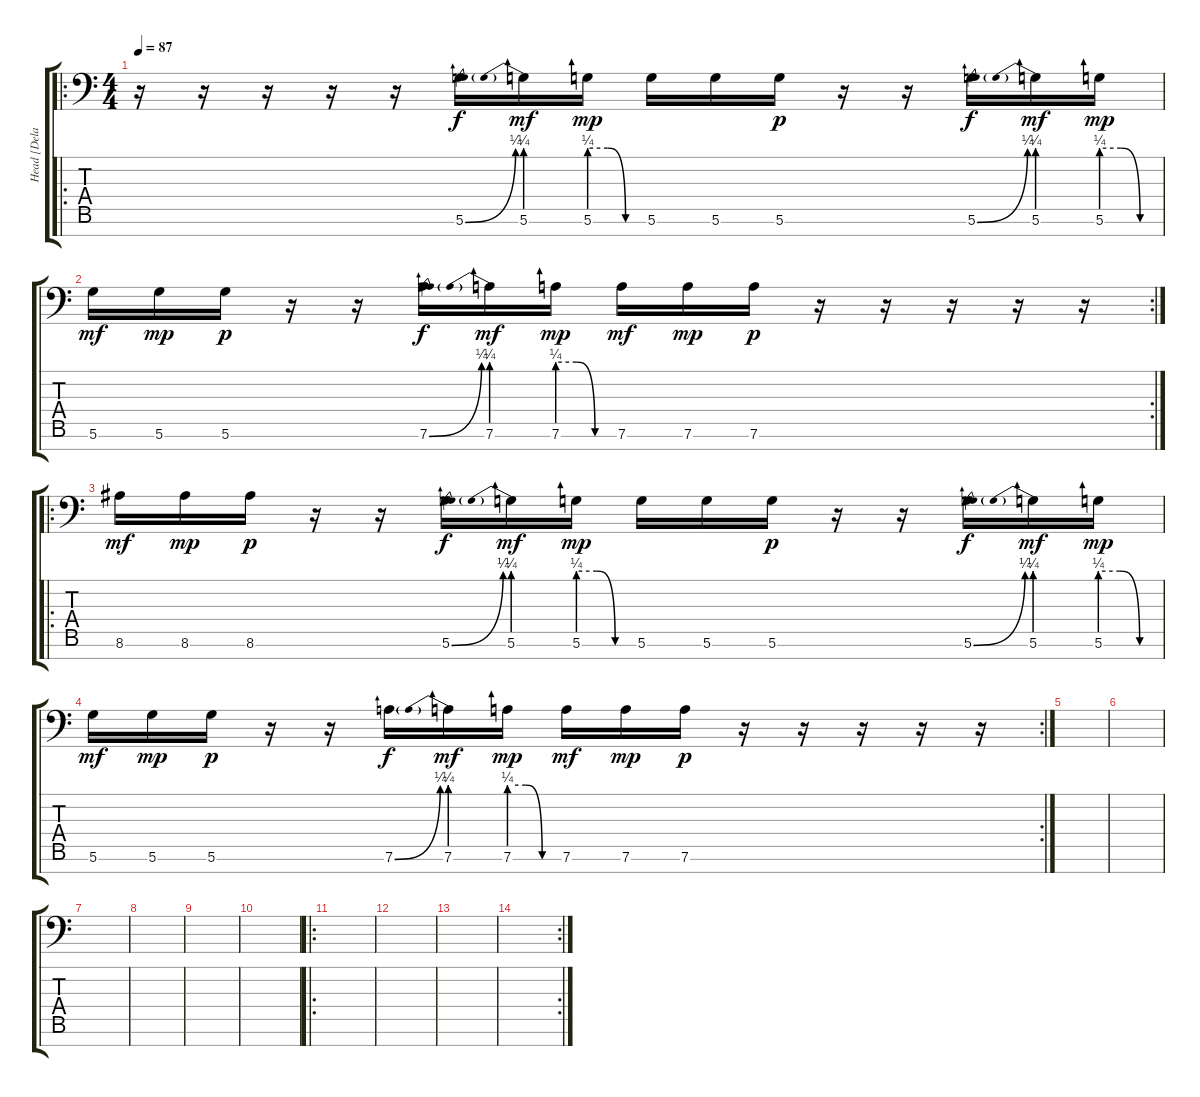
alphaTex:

\track ("Head [Delay]" "Head [Dela") {instrument electricguitarclean}
\staff {score tabs}
\tuning (D4 A3 F3 C3 G2 D2 A1) {hide}
\ro
\ts (4 4)
\tempo 87
\clef f4
\ks c
r.16{dy f instrument electricguitarclean} r.16{instrument electricguitarclean} r.16 r.16 r.16 5.6{be (bend 0 0 60 1)}.16 5.6{be (prebend 0 1 60 1)}.16{dy mf} 5.6{be (custom 0 1 20 1 40 0 60 0)}.16{dy mp} 5.6.16 5.6.16 5.6.16{dy p} r.16 r.16 5.6{be (bend 0 0 60 1)}.16{dy f} 5.6{be (prebend 0 1 60 1)}.16{dy mf} 5.6{be (custom 0 1 20 1 40 0 60 0)}.16{dy mp} |
\rc 2
5.6.16{dy mf} 5.6.16{dy mp} 5.6.16{dy p} r.16 r.16 7.6{be (bend 0 0 60 1)}.16{dy f} 7.6{be (prebend 0 1 60 1)}.16{dy mf} 7.6{be (custom 0 1 20 1 40 0 60 0)}.16{dy mp} 7.6.16{dy mf} 7.6.16{dy mp} 7.6.16{dy p} r.16 r.16 r.16 r.16 r.16 |
\ro
8.6.16{dy mf} 8.6.16{dy mp instrument electricguitarclean} 8.6.16{dy p} r.16 r.16 5.6{be (bend 0 0 60 1)}.16{dy f} 5.6{be (prebend 0 1 60 1)}.16{dy mf} 5.6{be (custom 0 1 20 1 40 0 60 0)}.16{dy mp} 5.6.16 5.6.16 5.6.16{dy p} r.16 r.16 5.6{be (bend 0 0 60 1)}.16{dy f} 5.6{be (prebend 0 1 60 1)}.16{dy mf} 5.6{be (custom 0 1 20 1 40 0 60 0)}.16{dy mp} |
\rc 2
5.6.16{dy mf} 5.6.16{dy mp} 5.6.16{dy p} r.16 r.16 7.6{be (bend 0 0 60 1)}.16{dy f} 7.6{be (prebend 0 1 60 1)}.16{dy mf} 7.6{be (custom 0 1 20 1 40 0 60 0)}.16{dy mp} 7.6.16{dy mf} 7.6.16{dy mp} 7.6.16{dy p} r.16 r.16 r.16 r.16 r.16 |
|
|
|
|
|
|
\ro
|
|
|
\rc 2
